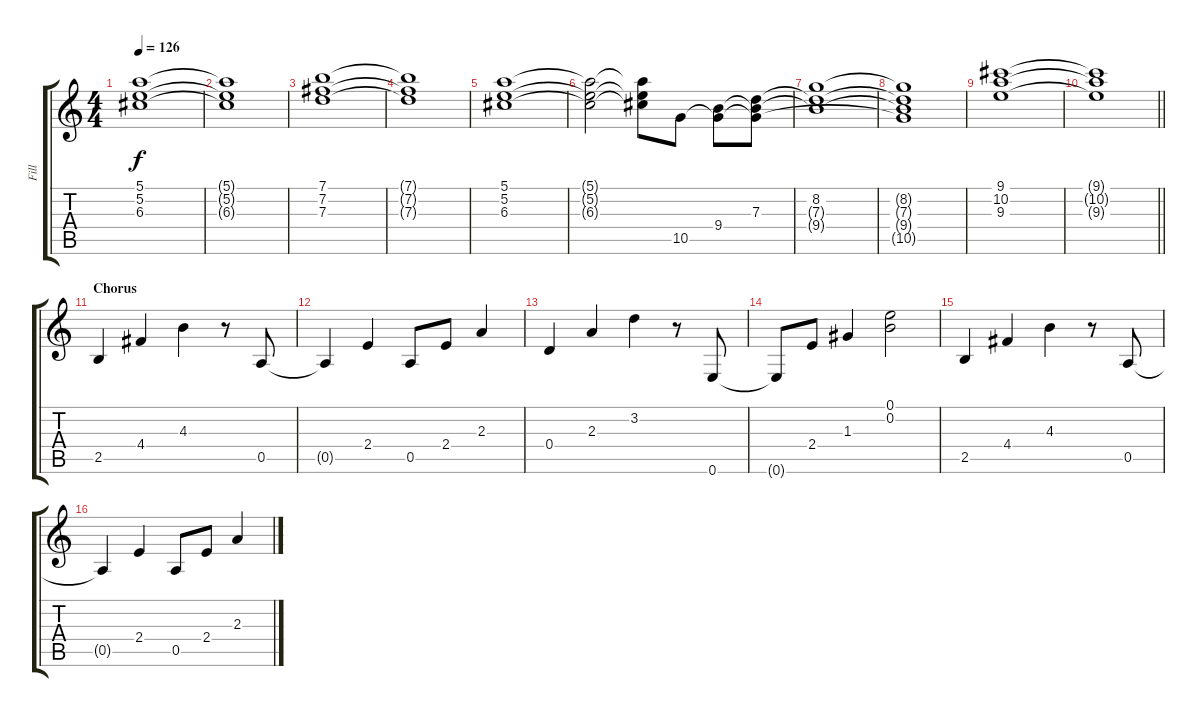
\track ("Fill" "Fill") {instrument overdrivenguitar}
\staff {score tabs}
\tuning (E4 B3 G3 D3 A2 E2) {hide}
\ts (4 4)
\tempo 126
\clef g2
\ks c
(5.1 5.2 6.3).1{dy f} |
(5.1{t} 5.2{t} 6.3{t}).1 |
(7.1 7.2 7.3).1 |
(7.1{t} 7.2{t} 7.3{t}).1 |
(5.1 5.2 6.3).1 |
(5.1{t} 5.2{t} 6.3{t}).2 (5.1{t} 5.2{t} 6.3{t}).8 10.5.8 (9.4 10.5{t}).8 (7.3 9.4{t} 10.5{t}).8 |
(8.2 7.3{t} 9.4{t}).1 |
(8.2{t} 7.3{t} 9.4{t} 10.5{t}).1 |
(9.1 10.2 9.3).1 |
\barLineRight lightlight
(9.1{t} 10.2{t} 9.3{t}).1 |
\section ("" "Chorus")
2.5.4 4.4.4 4.3.4 r.8 0.5.8 |
0.5{t}.4 2.4.4 0.5.8 2.4.8 2.3.4 |
0.4.4 2.3.4 3.2.4 r.8 0.6.8 |
0.6{t}.8 2.4.8 1.3.4 (0.1 0.2).2 |
2.5.4 4.4.4 4.3.4 r.8 0.5.8 |
0.5{t}.4 2.4.4 0.5.8 2.4.8 2.3.4
